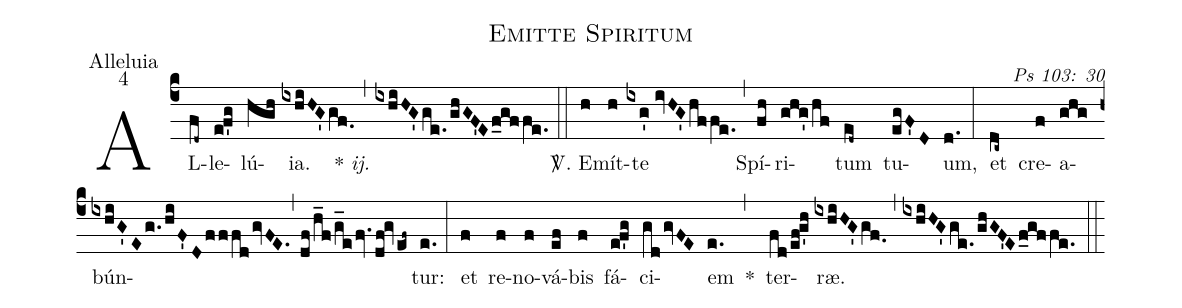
name: Emitte Spiritum;
office-part: Alleluia;
mode: 4;
commentary: Ps 103: 30;
%%
(c4) AL(fd~)le(e!f'g)lú(hgh)ia.(ixhiHG'gf.0) {*} <i>ij.</i>(,) (ixhiHG'ge./ghGF'E/f_gf/fe.) (::)
<sp>V/</sp>. E(h)mít(h)te(ixg'//ivHG'/hffe.) (,) Spí(fh)ri(ghg'/hf)tum(ed~) tu(egF'D)um,(d.) (:)
et(dc~) cre(f)a(ghg)bún(ixhiG'E/g./hiF'D/fffd/gvFE.,df/h_f/g_e/fv.df!gv/ef~)tur:(e.) (:)
et(f) re(f)no(f)vá(ef)bis(f) fá(e!f'g)ci(gd/gvFE)em(e.) *(,) ter(fd/ef!g'h)ræ.(ixhiHG'/gf.0) (,) (ixhiHG'/ge./ghGF'E/f_gffe.) (::)
